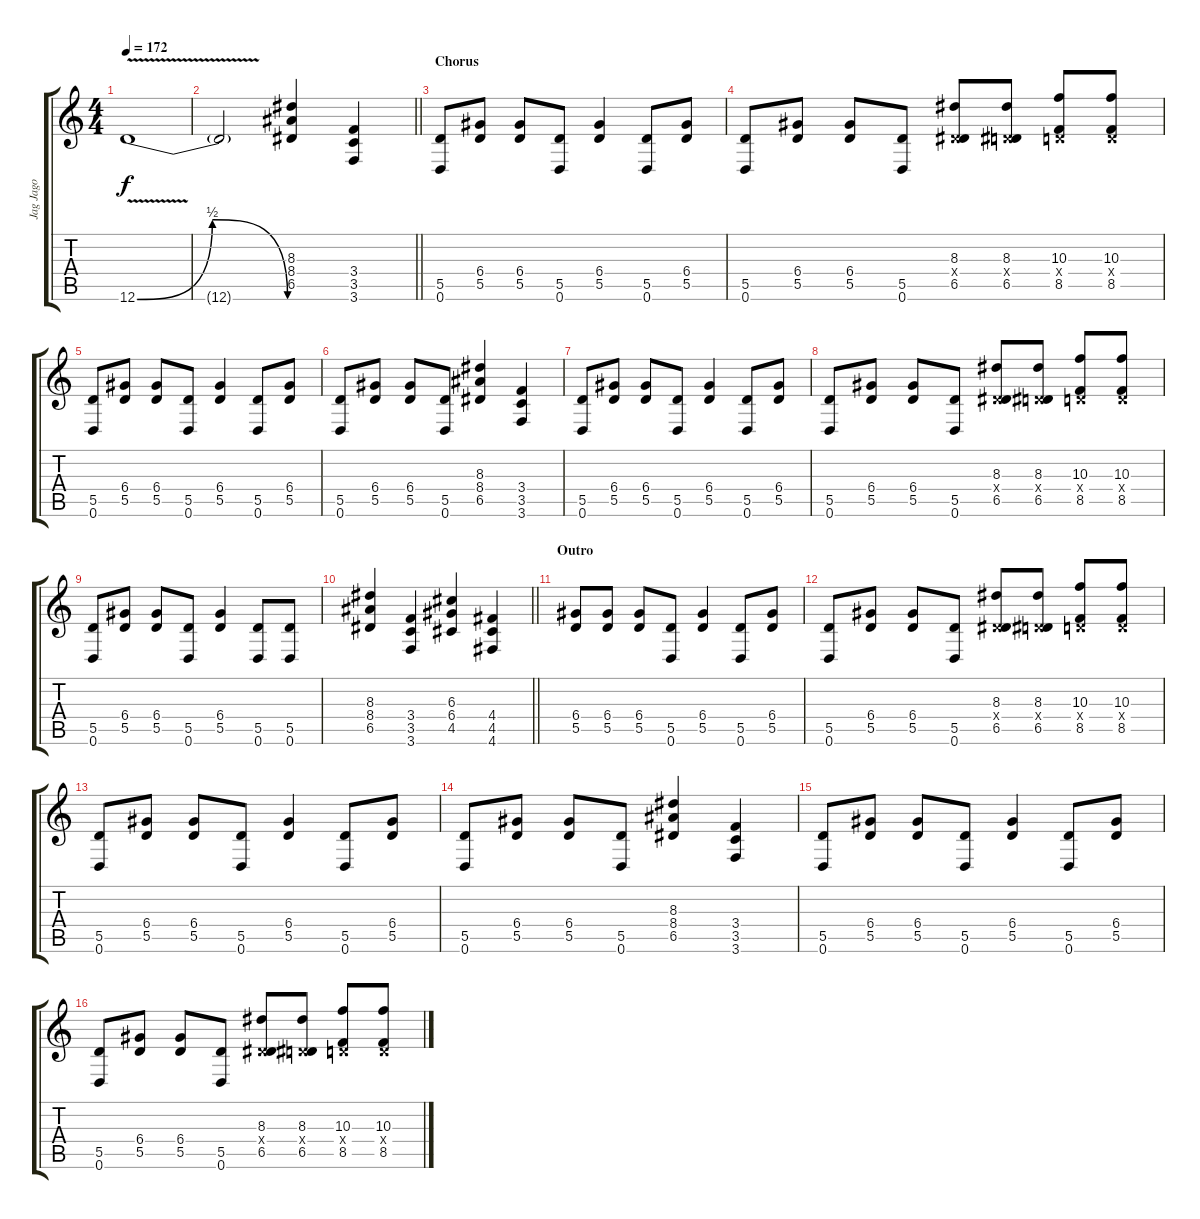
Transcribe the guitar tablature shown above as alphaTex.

\track ("Jag Jago" "Jag Jago") {instrument distortionguitar}
\staff {score tabs}
\tuning (E4 B3 G3 D3 A2 D2) {hide}
\ts (4 4)
\tempo 172
\clef g2
\ks c
12.6{be (bendrelease 0 0 15 2 45 2 60 0) v t}.1{dy f} |
\barLineRight lightlight
12.6{t}.2 (8.3 8.4 6.5).4{volume 13 balance 0} (3.4 3.5 3.6).4 |
\section ("" "Chorus")
(5.5 0.6).8 (6.4 5.5).8 (6.4 5.5).8 (5.5 0.6).8 (6.4 5.5).4 (5.5 0.6).8 (6.4 5.5).8 |
(5.5 0.6).8 (6.4 5.5).8 (6.4 5.5).8 (5.5 0.6).8 (8.3 0.4{x} 6.5).8 (8.3 0.4{x} 6.5).8 (10.3 0.4{x} 8.5).8 (10.3 0.4{x} 8.5).8 |
(5.5 0.6).8 (6.4 5.5).8 (6.4 5.5).8 (5.5 0.6).8 (6.4 5.5).4 (5.5 0.6).8 (6.4 5.5).8 |
(5.5 0.6).8 (6.4 5.5).8 (6.4 5.5).8 (5.5 0.6).8 (8.3 8.4 6.5).4 (3.4 3.5 3.6).4 |
(5.5 0.6).8 (6.4 5.5).8 (6.4 5.5).8 (5.5 0.6).8 (6.4 5.5).4 (5.5 0.6).8 (6.4 5.5).8 |
(5.5 0.6).8 (6.4 5.5).8 (6.4 5.5).8 (5.5 0.6).8 (8.3 0.4{x} 6.5).8 (8.3 0.4{x} 6.5).8 (10.3 0.4{x} 8.5).8 (10.3 0.4{x} 8.5).8 |
(5.5 0.6).8 (6.4 5.5).8 (6.4 5.5).8 (5.5 0.6).8 (6.4 5.5).4 (5.5 0.6).8 (5.5 0.6).8 |
\barLineRight lightlight
(8.3 8.4 6.5).4 (3.4 3.5 3.6).4 (6.3 6.4 4.5).4 (4.4 4.5 4.6).4 |
\section ("" "Outro")
(6.4 5.5).8 (6.4 5.5).8 (6.4 5.5).8 (5.5 0.6).8 (6.4 5.5).4 (5.5 0.6).8 (6.4 5.5).8 |
(5.5 0.6).8 (6.4 5.5).8 (6.4 5.5).8 (5.5 0.6).8 (8.3 0.4{x} 6.5).8 (8.3 0.4{x} 6.5).8 (10.3 0.4{x} 8.5).8 (10.3 0.4{x} 8.5).8 |
(5.5 0.6).8 (6.4 5.5).8 (6.4 5.5).8 (5.5 0.6).8 (6.4 5.5).4 (5.5 0.6).8 (6.4 5.5).8 |
(5.5 0.6).8 (6.4 5.5).8 (6.4 5.5).8 (5.5 0.6).8 (8.3 8.4 6.5).4 (3.4 3.5 3.6).4 |
(5.5 0.6).8 (6.4 5.5).8 (6.4 5.5).8 (5.5 0.6).8 (6.4 5.5).4 (5.5 0.6).8 (6.4 5.5).8 |
(5.5 0.6).8 (6.4 5.5).8 (6.4 5.5).8 (5.5 0.6).8 (8.3 0.4{x} 6.5).8 (8.3 0.4{x} 6.5).8 (10.3 0.4{x} 8.5).8 (10.3 0.4{x} 8.5).8
